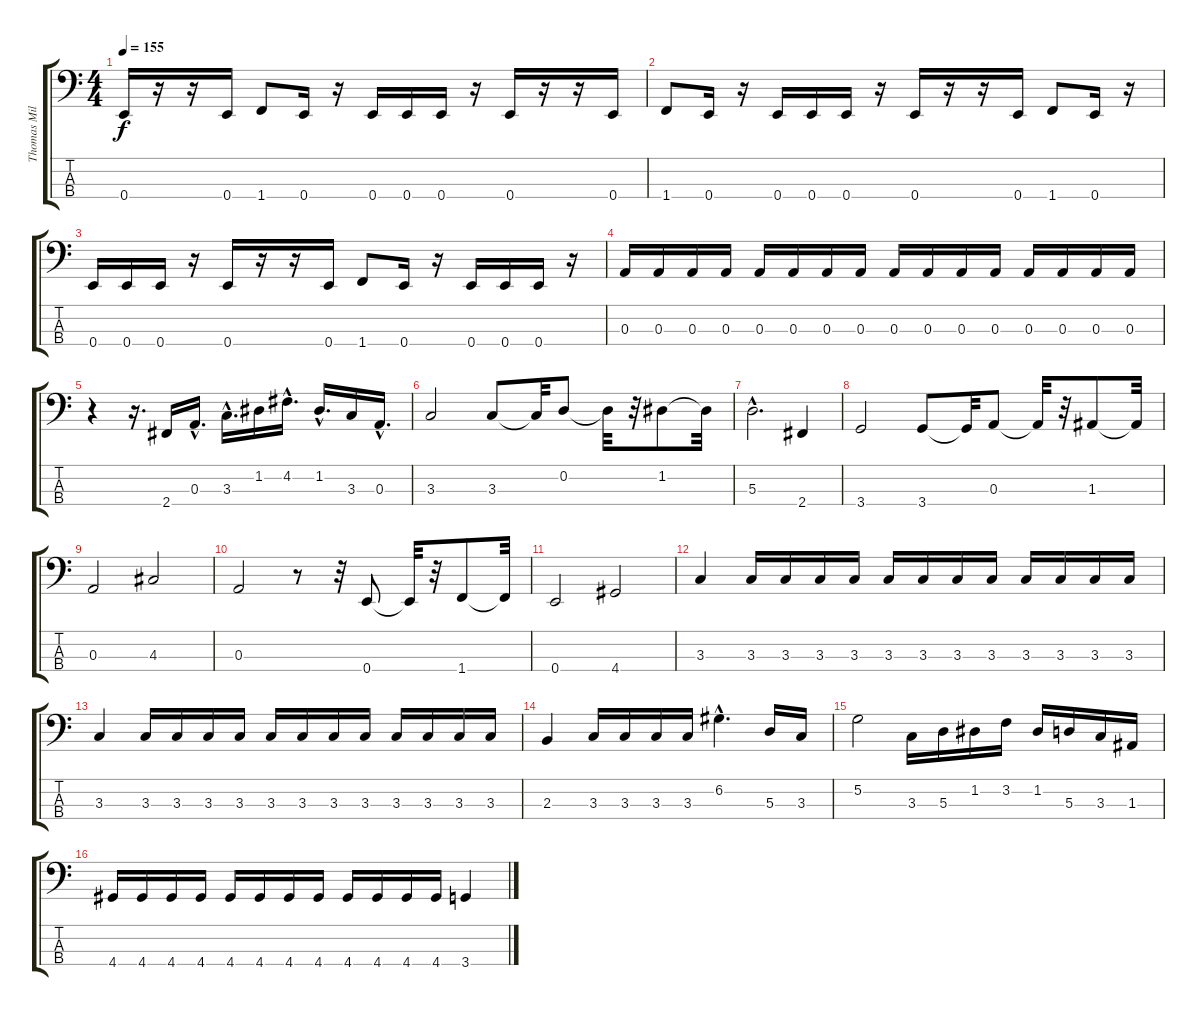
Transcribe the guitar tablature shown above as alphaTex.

\track ("Thomas Miller" "Thomas Mil") {instrument electricbassfinger}
\staff {score tabs}
\tuning (G2 D2 A1 E1) {hide}
\ts (4 4)
\tempo 155
\clef f4
\ks c
0.4.16{dy f} r.16 r.16 0.4.16 1.4.8 0.4.16 r.16 0.4.16 0.4.16 0.4.16 r.16 0.4.16 r.16 r.16 0.4.16 |
1.4.8 0.4.16 r.16 0.4.16 0.4.16 0.4.16 r.16 0.4.16 r.16 r.16 0.4.16 1.4.8 0.4.16 r.16 |
0.4.16 0.4.16 0.4.16 r.16 0.4.16 r.16 r.16 0.4.16 1.4.8 0.4.16 r.16 0.4.16 0.4.16 0.4.16 r.16 |
0.3.16 0.3.16 0.3.16 0.3.16 0.3.16 0.3.16 0.3.16 0.3.16 0.3.16 0.3.16 0.3.16 0.3.16 0.3.16 0.3.16 0.3.16 0.3.16 |
r.4 r.16{d} 2.4.16 0.3{hac}.16{d} 3.3{hac}.16{d} 1.2.16 4.2{hac}.16{d} 1.2{hac}.16{d} 3.3.16 0.3{hac}.16{d} |
3.3.2 3.3.8 3.3{t}.32 0.2.8 0.2{t}.32 r.32 1.2.8 1.2{t}.32 |
5.3{hac}.2{d} 2.4.4 |
3.4.2 3.4.8 3.4{t}.32 0.3.8 0.3{t}.32 r.32 1.3.8 1.3{t}.32 |
0.3.2 4.3.2 |
0.3.2 r.8 r.32 0.4.8 0.4{t}.32 r.32 1.4.8 1.4{t}.32 |
0.4.2 4.4.2 |
3.3.4 3.3.16 3.3.16 3.3.16 3.3.16 3.3.16 3.3.16 3.3.16 3.3.16 3.3.16 3.3.16 3.3.16 3.3.16 |
3.3.4 3.3.16 3.3.16 3.3.16 3.3.16 3.3.16 3.3.16 3.3.16 3.3.16 3.3.16 3.3.16 3.3.16 3.3.16 |
2.3.4 3.3.16 3.3.16 3.3.16 3.3.16 6.2{hac}.4{d} 5.3.16 3.3.16 |
5.2.2 3.3.16 5.3.16 1.2.16 3.2.16 1.2.16 5.3.16 3.3.16 1.3.16 |
4.4.16 4.4.16 4.4.16 4.4.16 4.4.16 4.4.16 4.4.16 4.4.16 4.4.16 4.4.16 4.4.16 4.4.16 3.4.4
